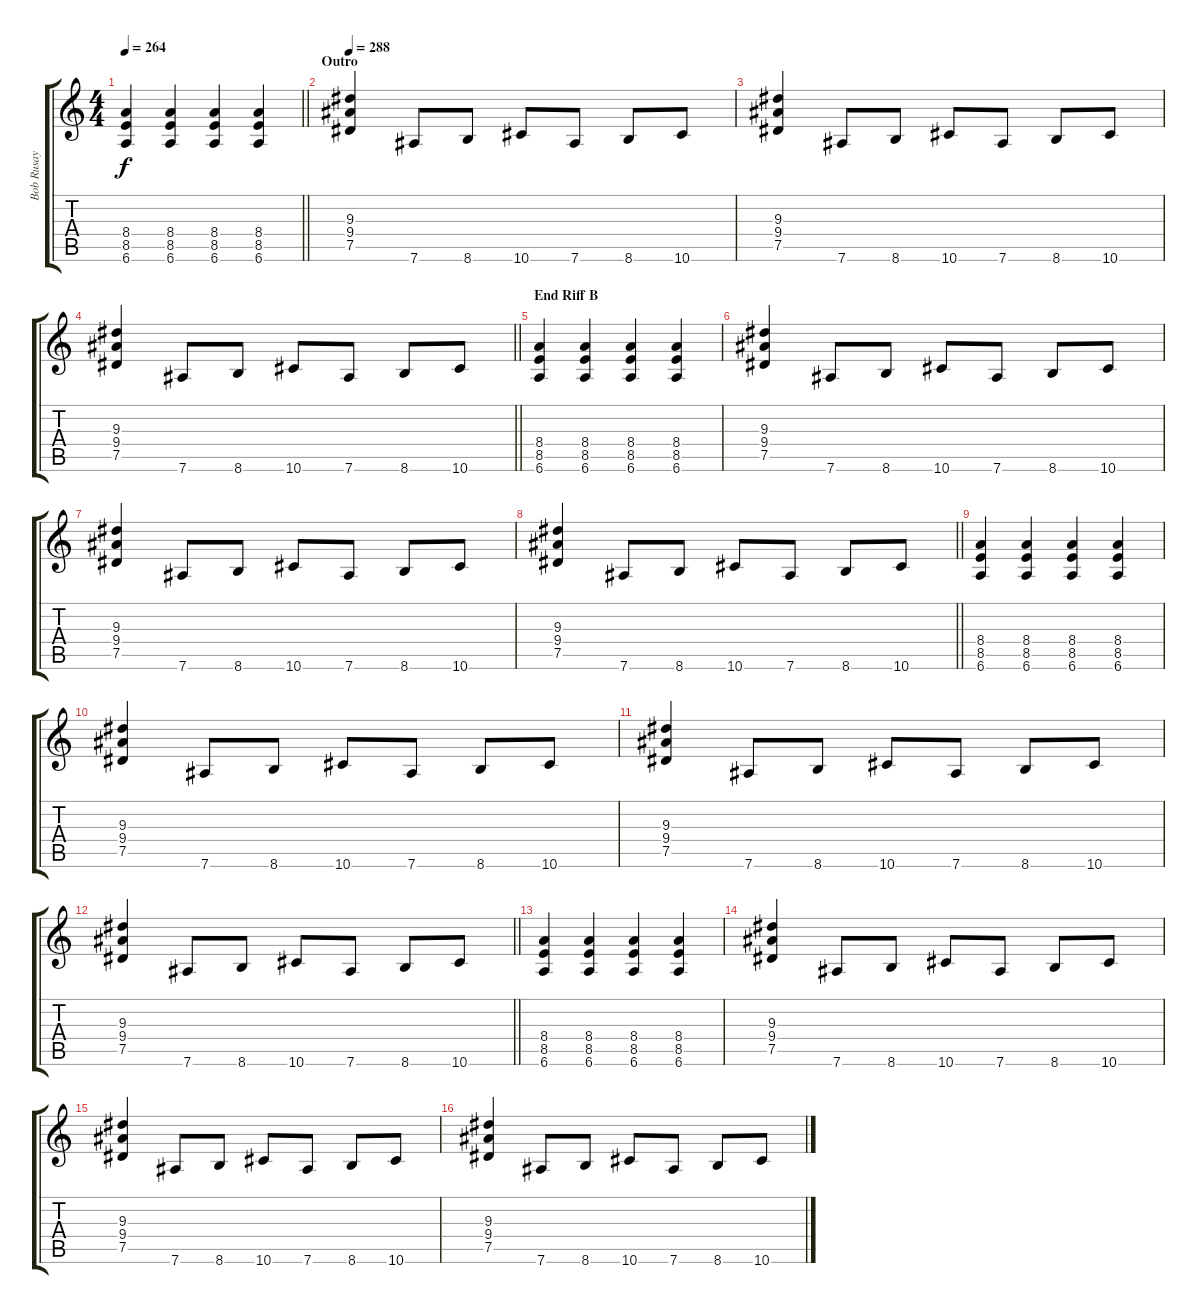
\track ("Bob Rusay" "Bob Rusay") {instrument distortionguitar}
\staff {score tabs}
\tuning (Eb4 Bb3 Gb3 Db3 Ab2 Eb2) {hide}
\ts (4 4)
\tempo 264
\clef g2
\barLineRight lightlight
\ks c
(8.4 8.5 6.6).4{dy f} (8.4 8.5 6.6).4 (8.4 8.5 6.6).4 (8.4 8.5 6.6).4 |
\section ("" "Outro")
\tempo 288
(9.3 9.4 7.5).4 7.6.8 8.6.8 10.6.8 7.6.8 8.6.8 10.6.8 |
(9.3 9.4 7.5).4 7.6.8 8.6.8 10.6.8 7.6.8 8.6.8 10.6.8 |
\barLineRight lightlight
(9.3 9.4 7.5).4 7.6.8 8.6.8 10.6.8 7.6.8 8.6.8 10.6.8 |
\section ("" "End Riff B")
(8.4 8.5 6.6).4 (8.4 8.5 6.6).4 (8.4 8.5 6.6).4 (8.4 8.5 6.6).4 |
(9.3 9.4 7.5).4 7.6.8 8.6.8 10.6.8 7.6.8 8.6.8 10.6.8 |
(9.3 9.4 7.5).4 7.6.8 8.6.8 10.6.8 7.6.8 8.6.8 10.6.8 |
\barLineRight lightlight
(9.3 9.4 7.5).4 7.6.8 8.6.8 10.6.8 7.6.8 8.6.8 10.6.8 |
(8.4 8.5 6.6).4 (8.4 8.5 6.6).4 (8.4 8.5 6.6).4 (8.4 8.5 6.6).4 |
(9.3 9.4 7.5).4 7.6.8 8.6.8 10.6.8 7.6.8 8.6.8 10.6.8 |
(9.3 9.4 7.5).4 7.6.8 8.6.8 10.6.8 7.6.8 8.6.8 10.6.8 |
\barLineRight lightlight
(9.3 9.4 7.5).4 7.6.8 8.6.8 10.6.8 7.6.8 8.6.8 10.6.8 |
(8.4 8.5 6.6).4 (8.4 8.5 6.6).4 (8.4 8.5 6.6).4 (8.4 8.5 6.6).4 |
(9.3 9.4 7.5).4 7.6.8 8.6.8 10.6.8 7.6.8 8.6.8 10.6.8 |
(9.3 9.4 7.5).4 7.6.8 8.6.8 10.6.8 7.6.8 8.6.8 10.6.8 |
(9.3 9.4 7.5).4 7.6.8 8.6.8 10.6.8 7.6.8 8.6.8 10.6.8
